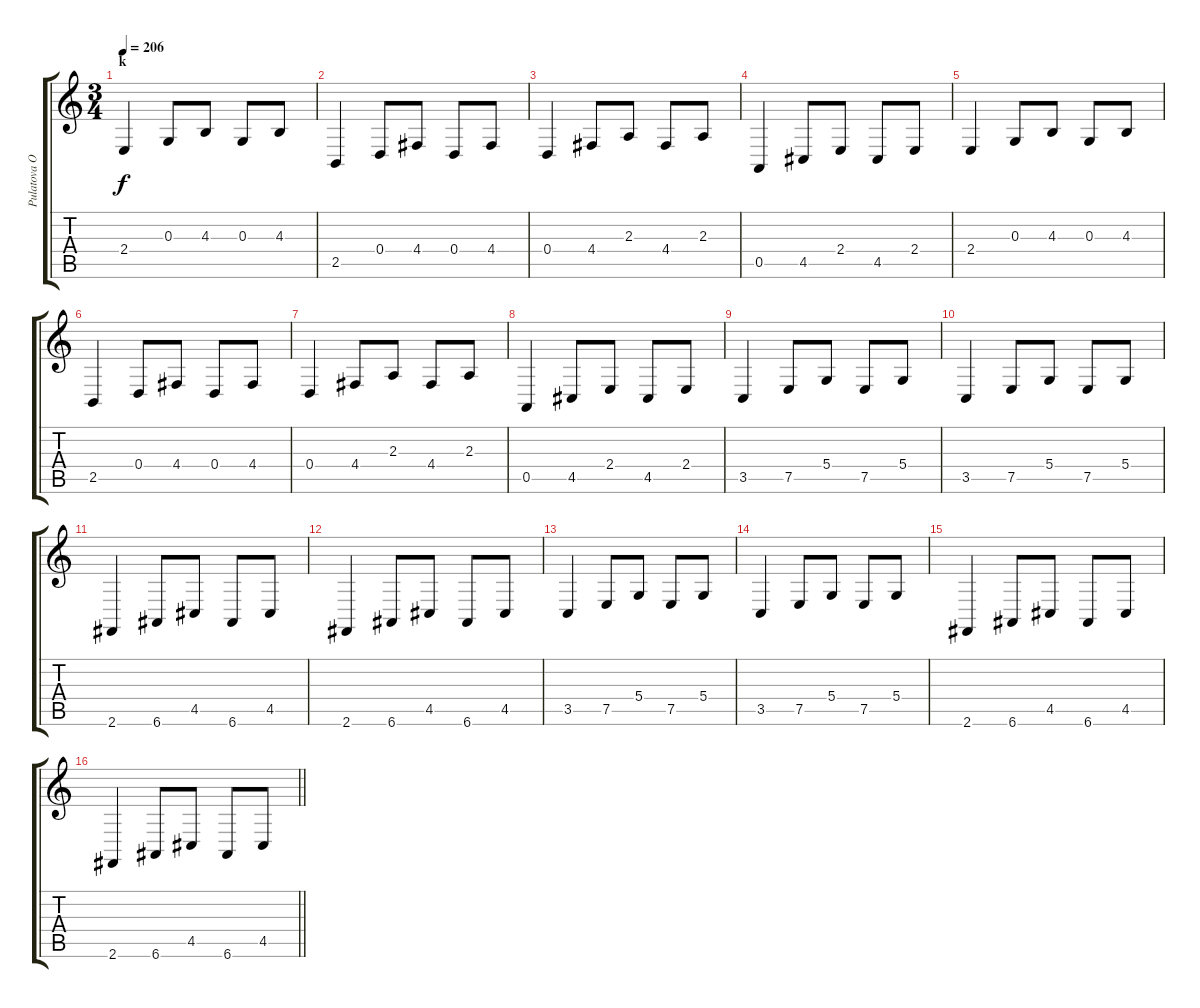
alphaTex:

\track ("Pulatova O (LH)" "Pulatova O") {instrument acousticgrandpiano}
\staff {score tabs}
\tuning (E4 B3 G3 D3 A2 E2) {hide}
\ts (3 4)
\section ("" "k")
\tempo 206
\clef g2
\ks c
2.4.4{dy f} 0.3.8 4.3.8 0.3.8 4.3.8 |
2.5.4 0.4.8 4.4.8 0.4.8 4.4.8 |
0.4.4 4.4.8 2.3.8 4.4.8 2.3.8 |
0.5.4 4.5.8 2.4.8 4.5.8 2.4.8 |
2.4.4 0.3.8 4.3.8 0.3.8 4.3.8 |
2.5.4 0.4.8 4.4.8 0.4.8 4.4.8 |
0.4.4 4.4.8 2.3.8 4.4.8 2.3.8 |
0.5.4 4.5.8 2.4.8 4.5.8 2.4.8 |
3.5.4 7.5.8 5.4.8 7.5.8 5.4.8 |
3.5.4 7.5.8 5.4.8 7.5.8 5.4.8 |
2.6.4 6.6.8 4.5.8 6.6.8 4.5.8 |
2.6.4 6.6.8 4.5.8 6.6.8 4.5.8 |
3.5.4 7.5.8 5.4.8 7.5.8 5.4.8 |
3.5.4 7.5.8 5.4.8 7.5.8 5.4.8 |
2.6.4 6.6.8 4.5.8 6.6.8 4.5.8 |
\barLineRight lightlight
2.6.4 6.6.8 4.5.8 6.6.8 4.5.8
